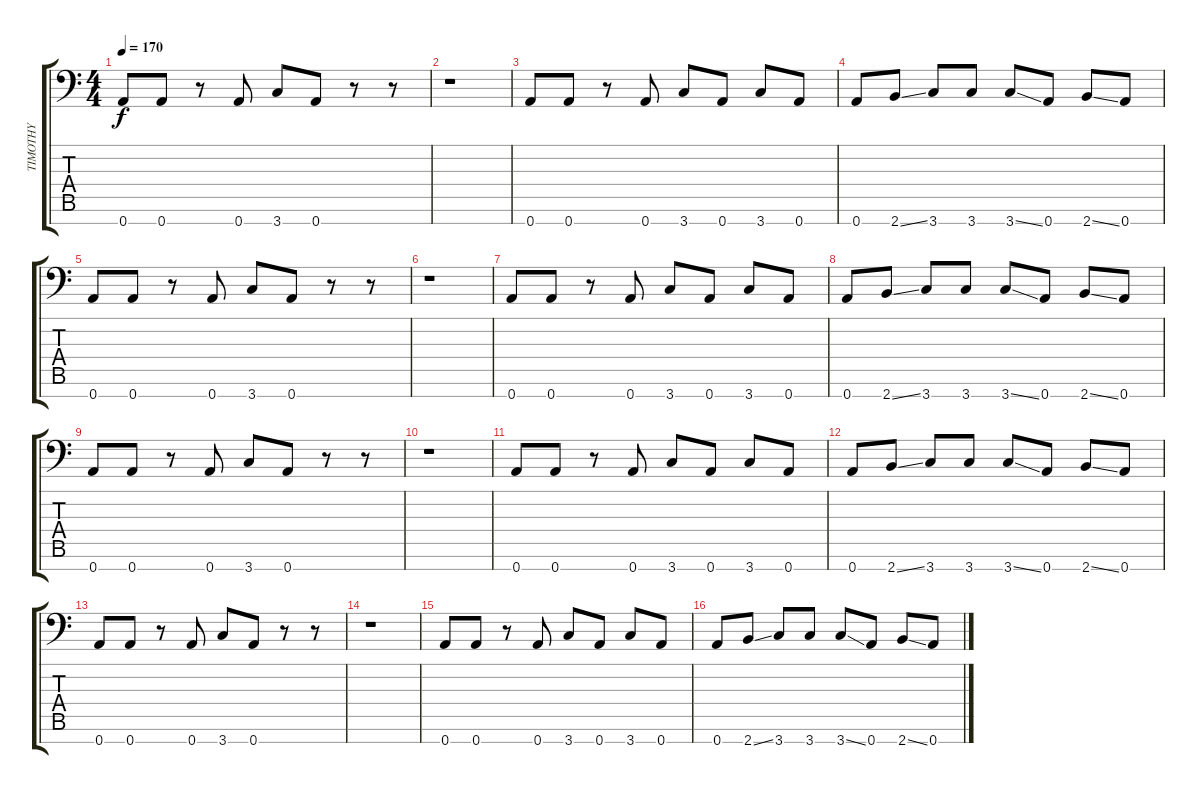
\track ("TIMOTHY" "TIMOTHY") {instrument distortionguitar}
\staff {score tabs}
\tuning (D4 A3 F3 C3 G2 D2 A1) {hide}
\ts (4 4)
\tempo 170
\clef f4
\ks c
0.7.8{dy f instrument distortionguitar} 0.7.8 r.8 0.7.8 3.7.8 0.7.8 r.8 r.8 |
r.1 |
0.7.8 0.7.8 r.8 0.7.8 3.7.8 0.7.8 3.7.8 0.7.8 |
0.7.8 2.7{ss}.8 3.7.8 3.7.8 3.7{ss}.8 0.7.8 2.7{ss}.8 0.7.8 |
0.7.8 0.7.8 r.8 0.7.8 3.7.8 0.7.8 r.8 r.8 |
r.1 |
0.7.8 0.7.8 r.8 0.7.8 3.7.8 0.7.8 3.7.8 0.7.8 |
0.7.8 2.7{ss}.8 3.7.8 3.7.8 3.7{ss}.8 0.7.8 2.7{ss}.8 0.7.8 |
0.7.8 0.7.8 r.8 0.7.8 3.7.8 0.7.8 r.8 r.8 |
r.1 |
0.7.8 0.7.8 r.8 0.7.8 3.7.8 0.7.8 3.7.8 0.7.8 |
0.7.8 2.7{ss}.8 3.7.8 3.7.8 3.7{ss}.8 0.7.8 2.7{ss}.8 0.7.8 |
0.7.8 0.7.8 r.8 0.7.8 3.7.8 0.7.8 r.8 r.8 |
r.1 |
0.7.8 0.7.8 r.8 0.7.8 3.7.8 0.7.8 3.7.8 0.7.8 |
0.7.8 2.7{ss}.8 3.7.8 3.7.8 3.7{ss}.8 0.7.8 2.7{ss}.8 0.7.8
